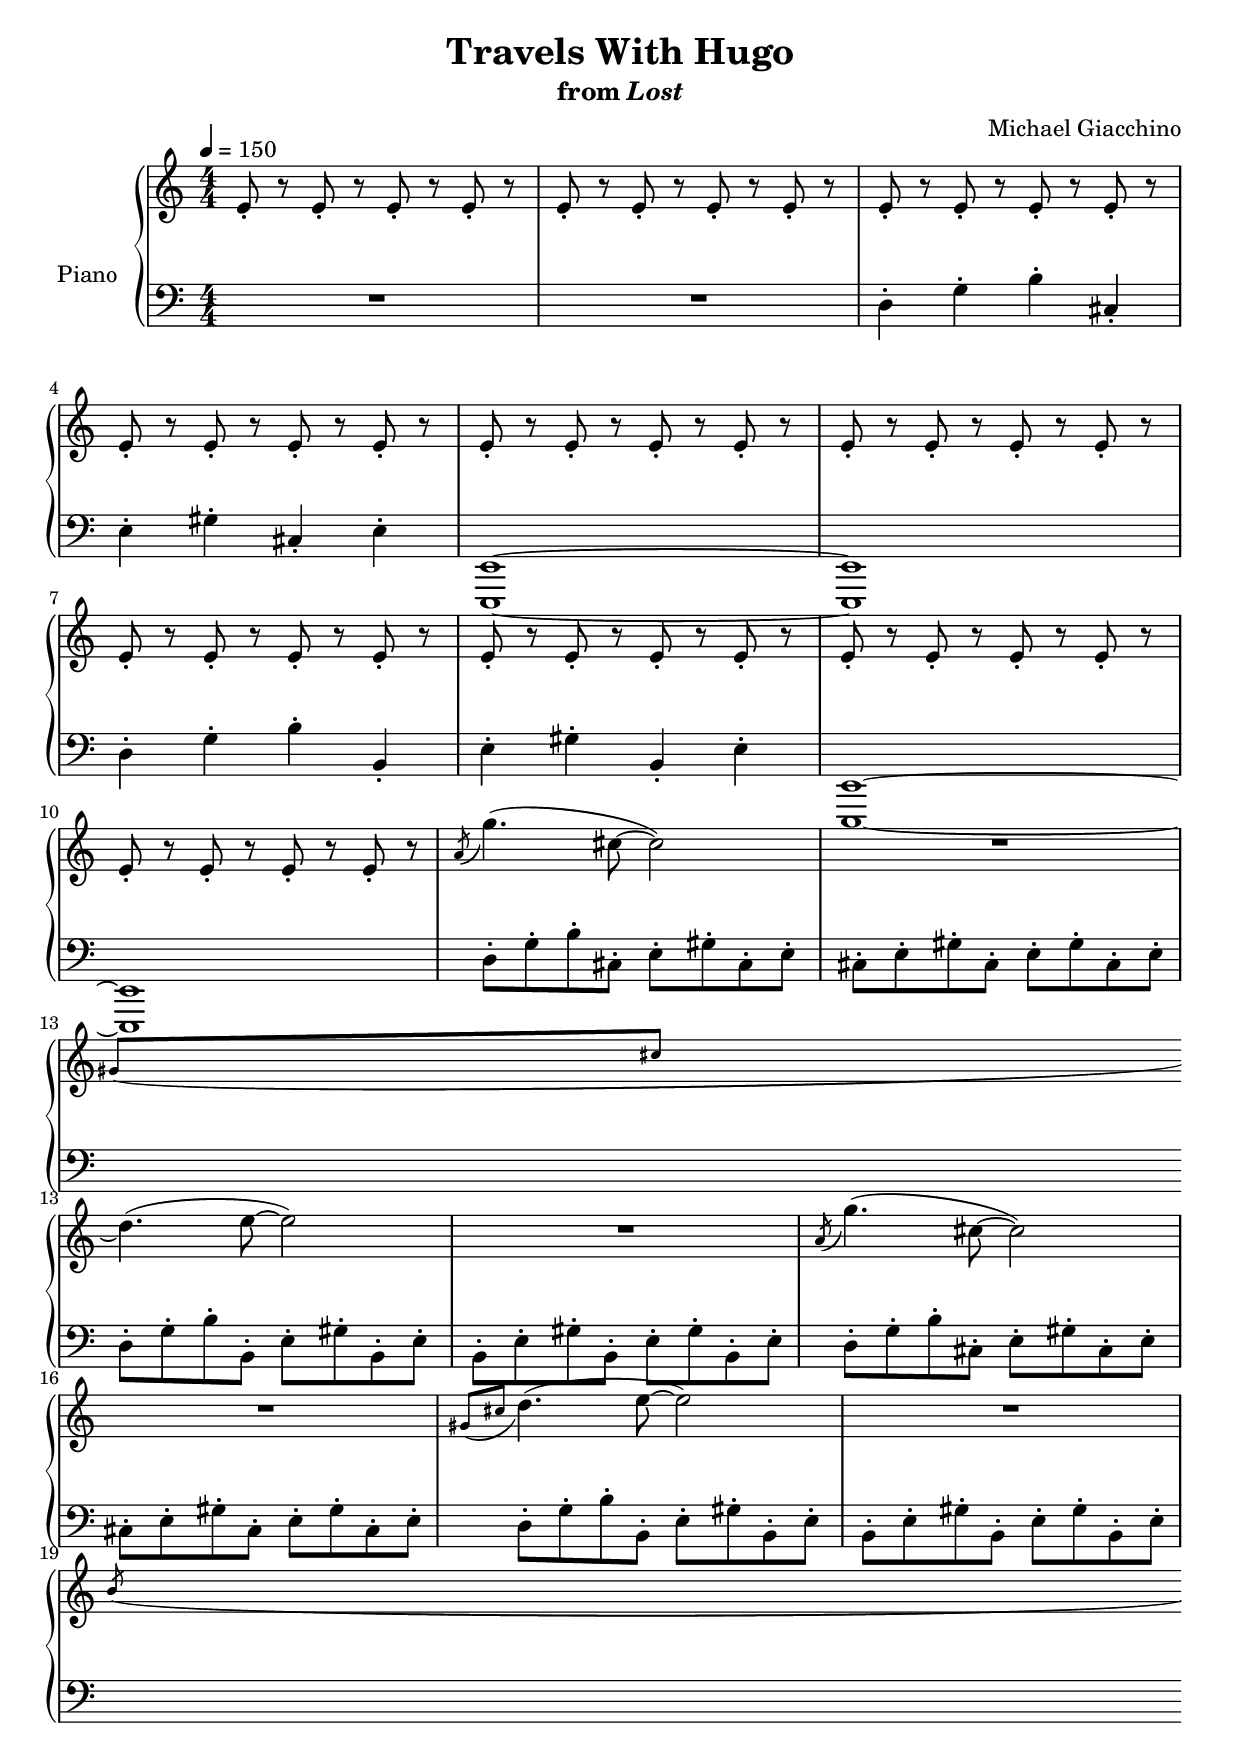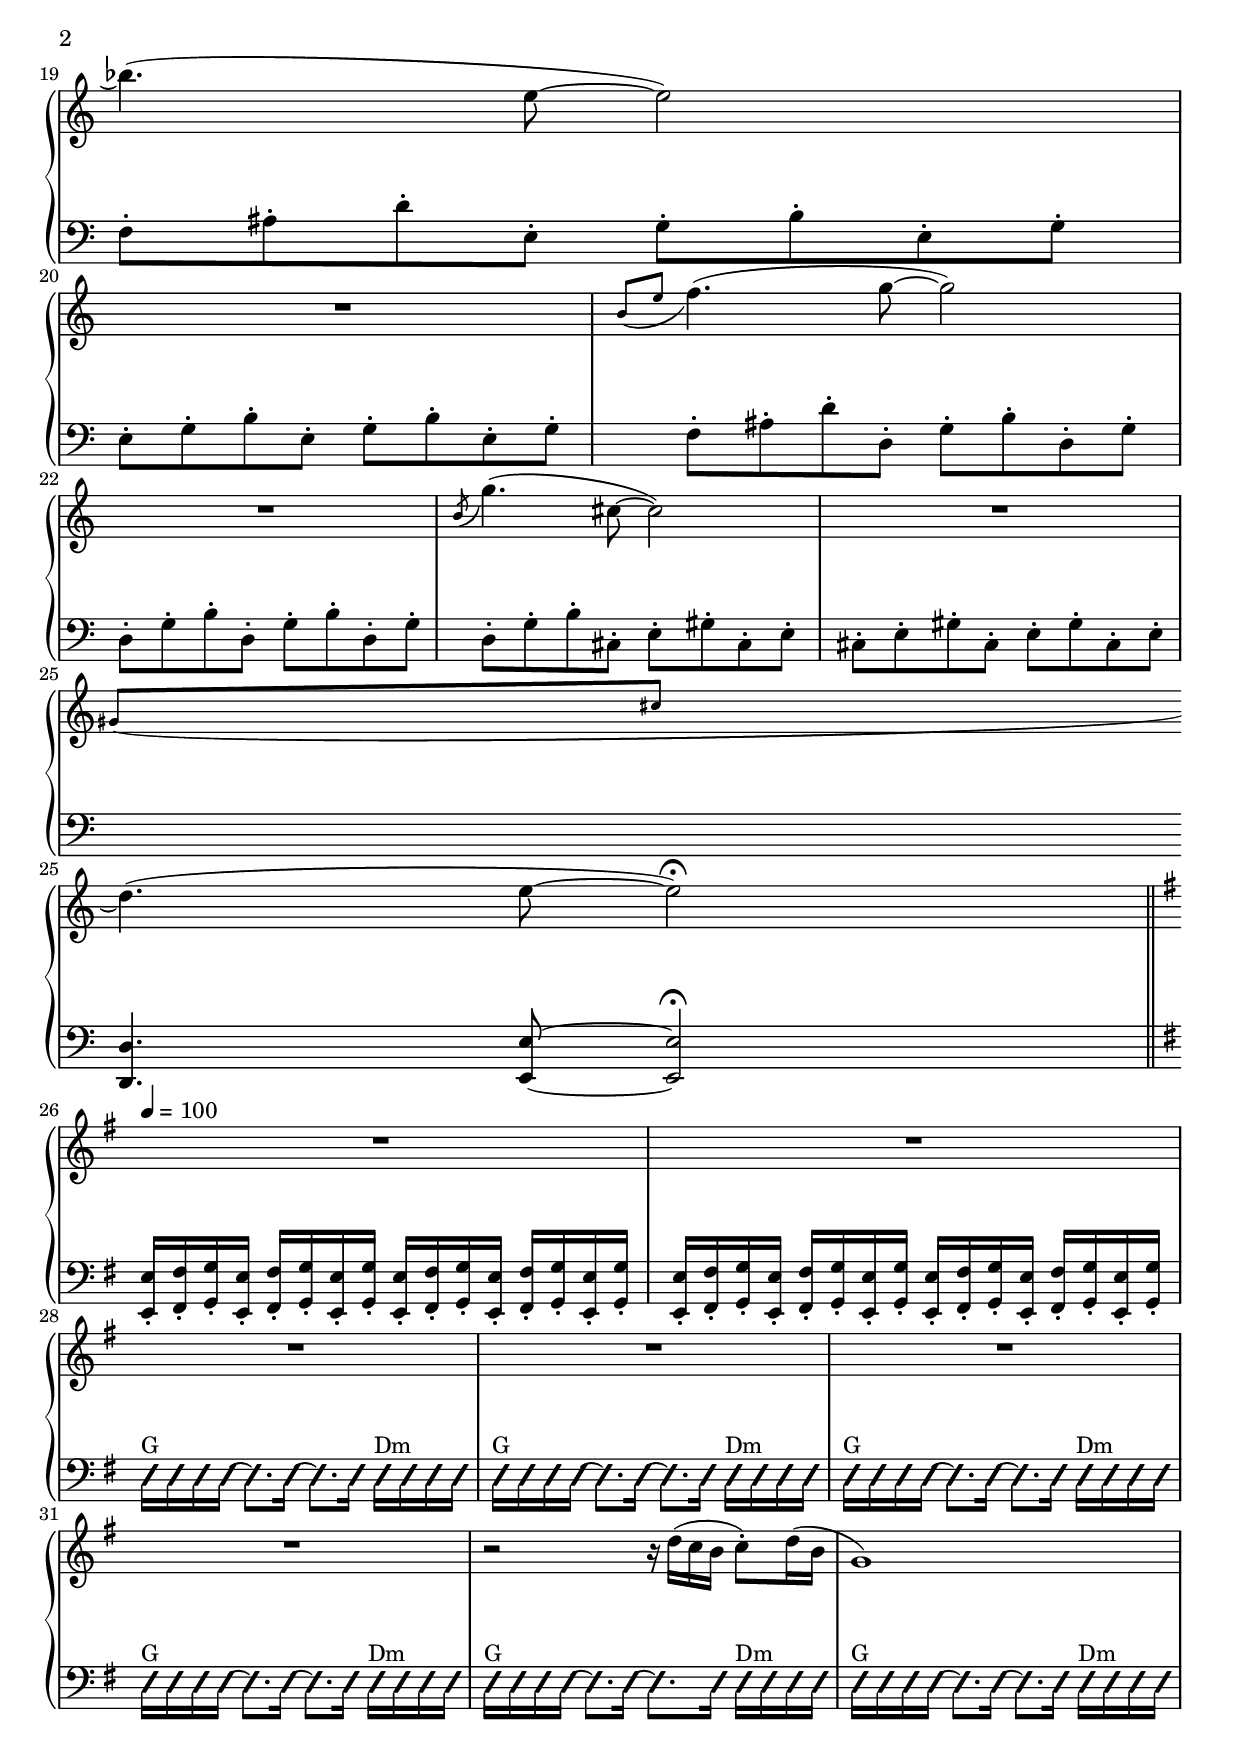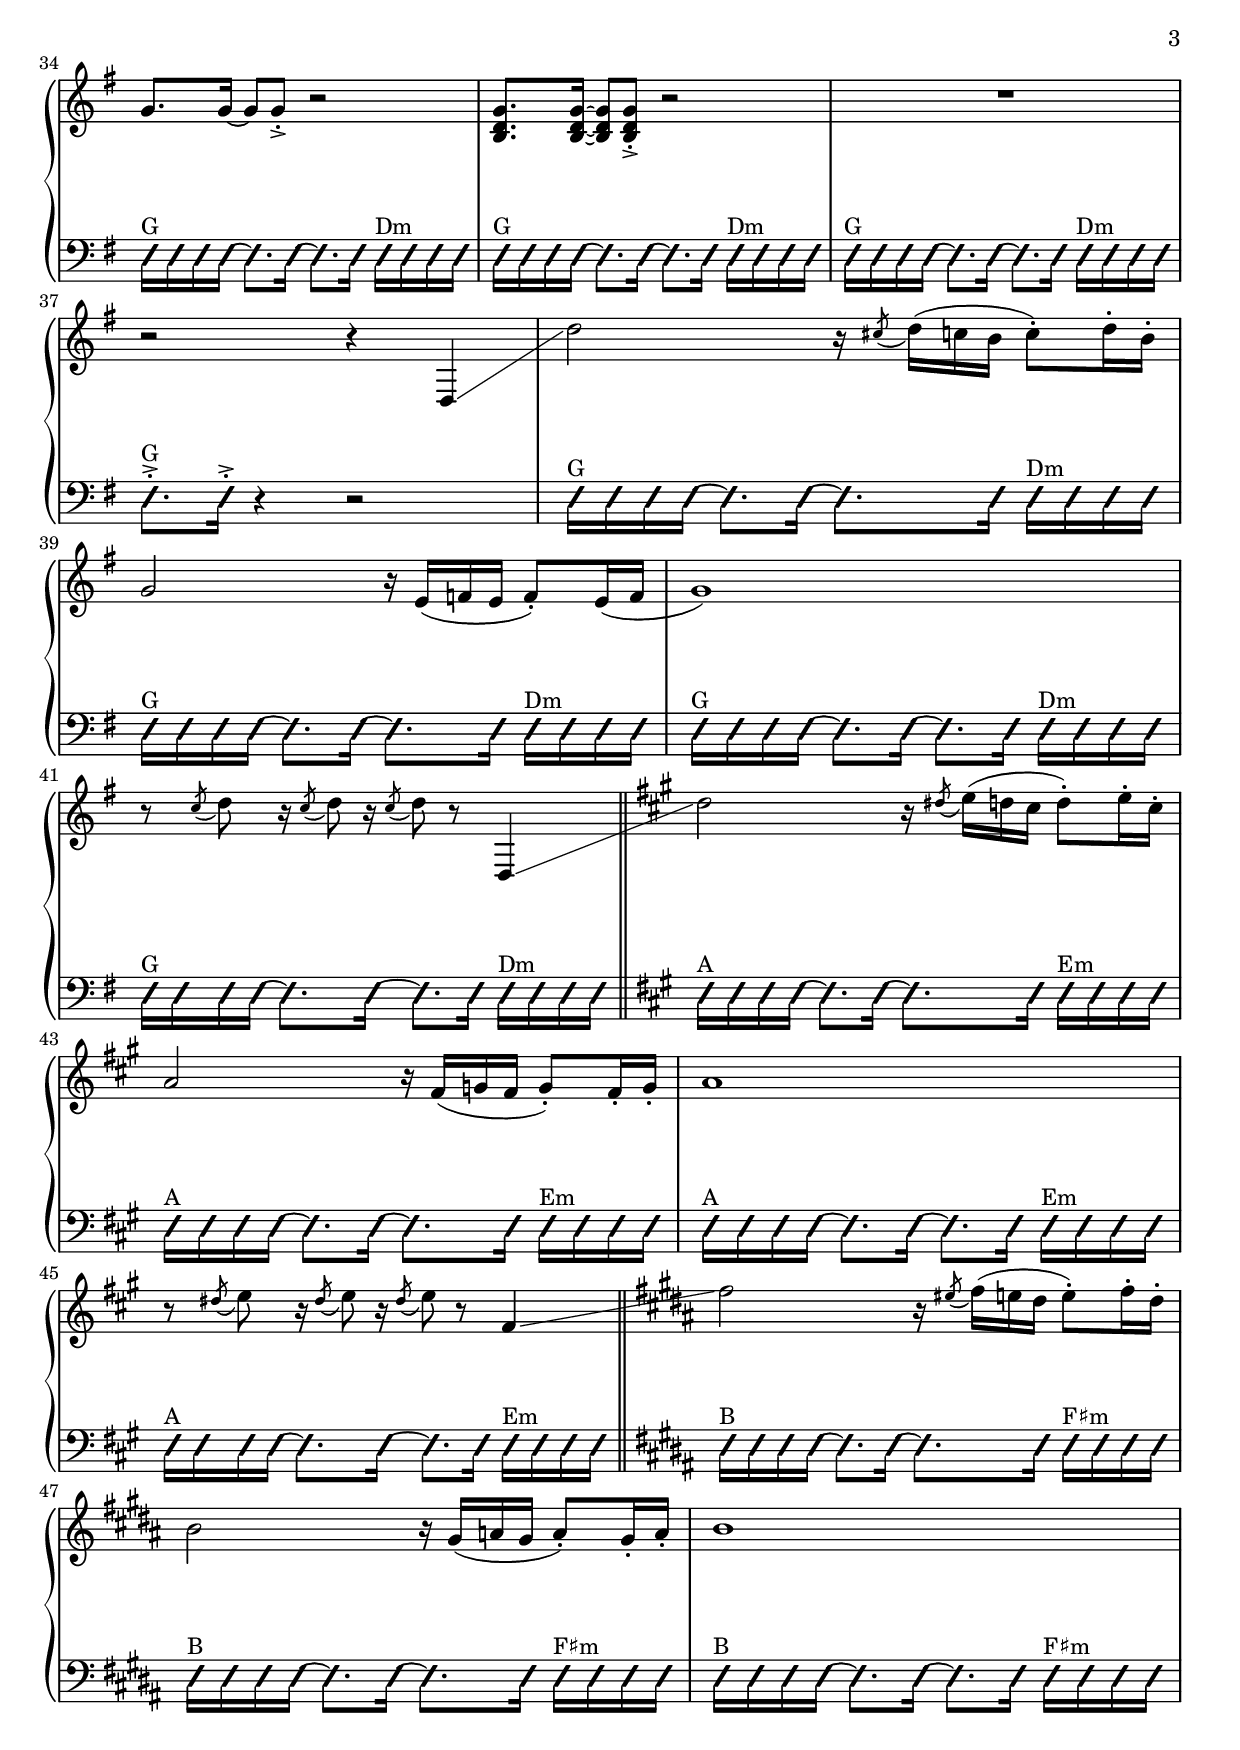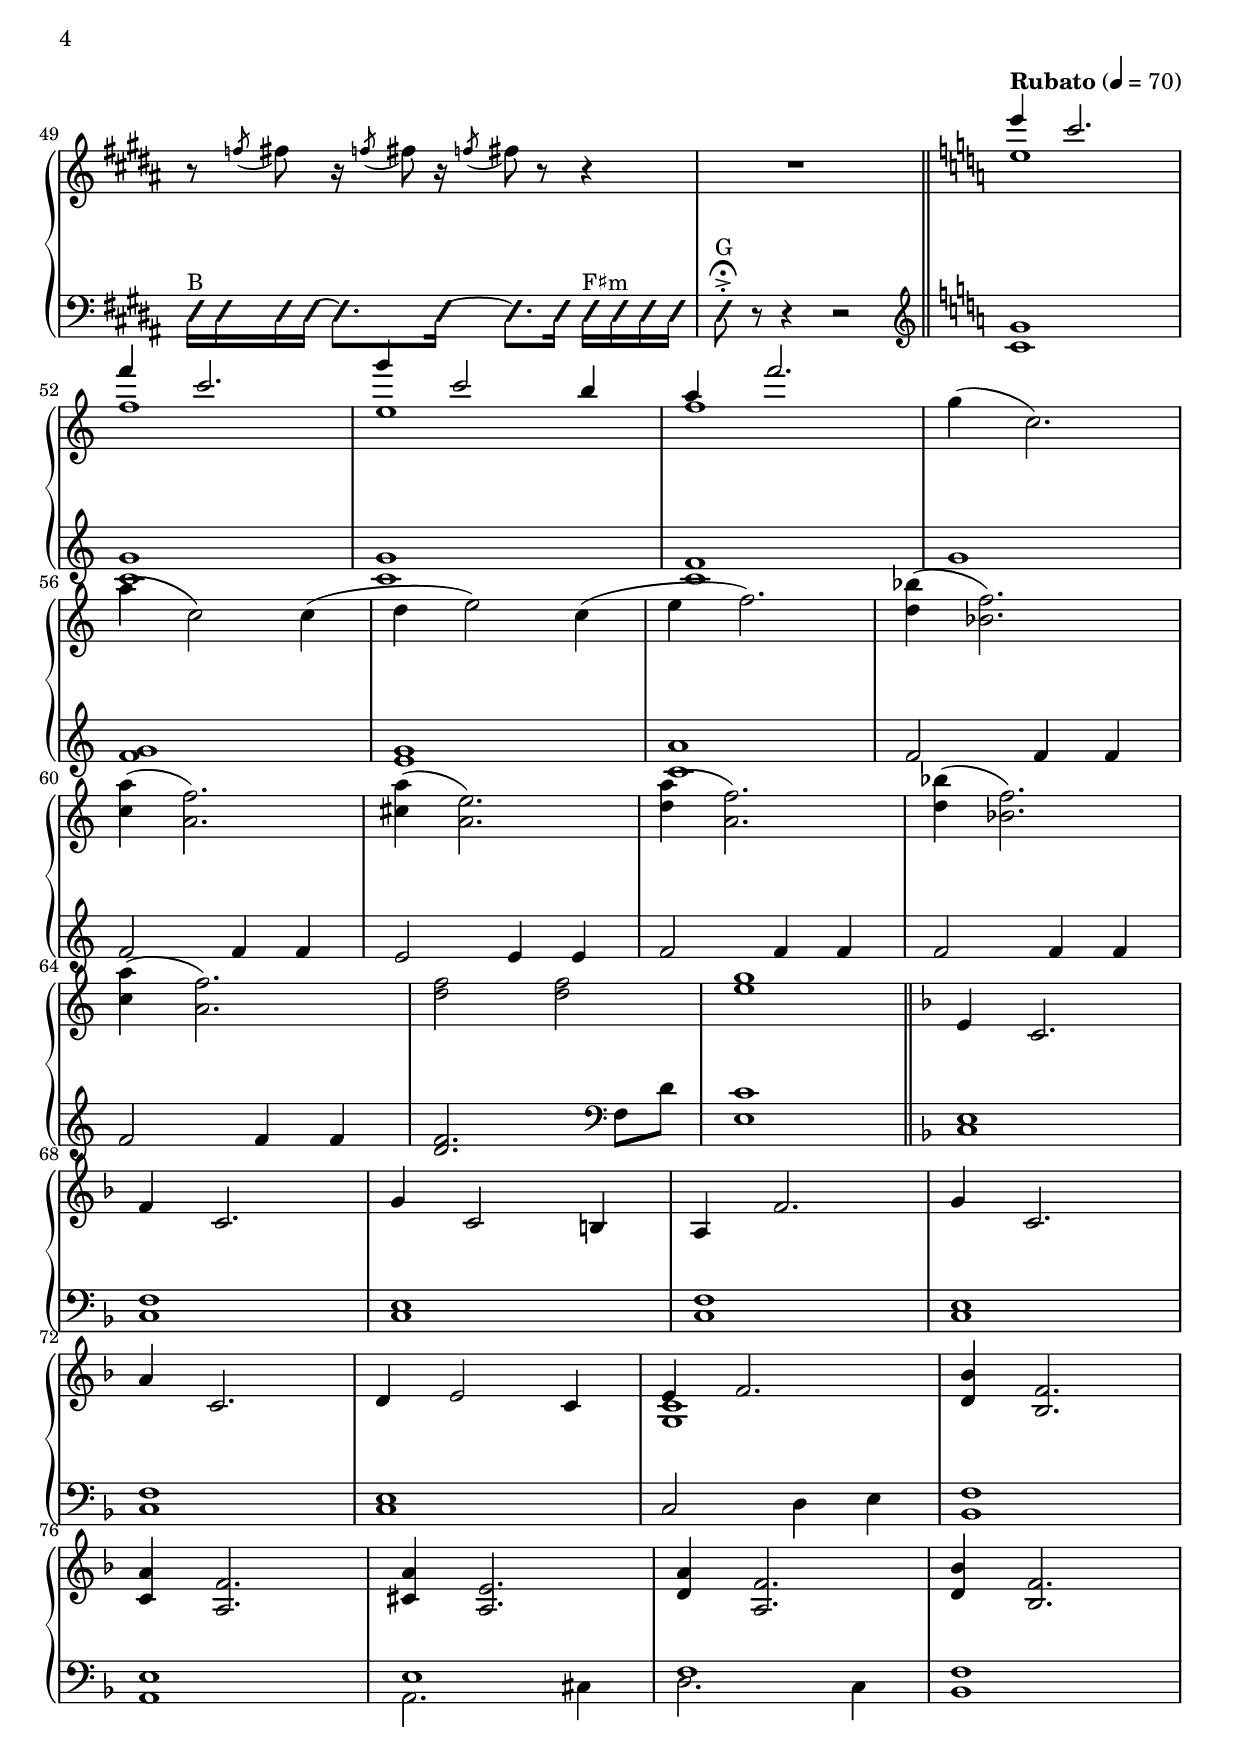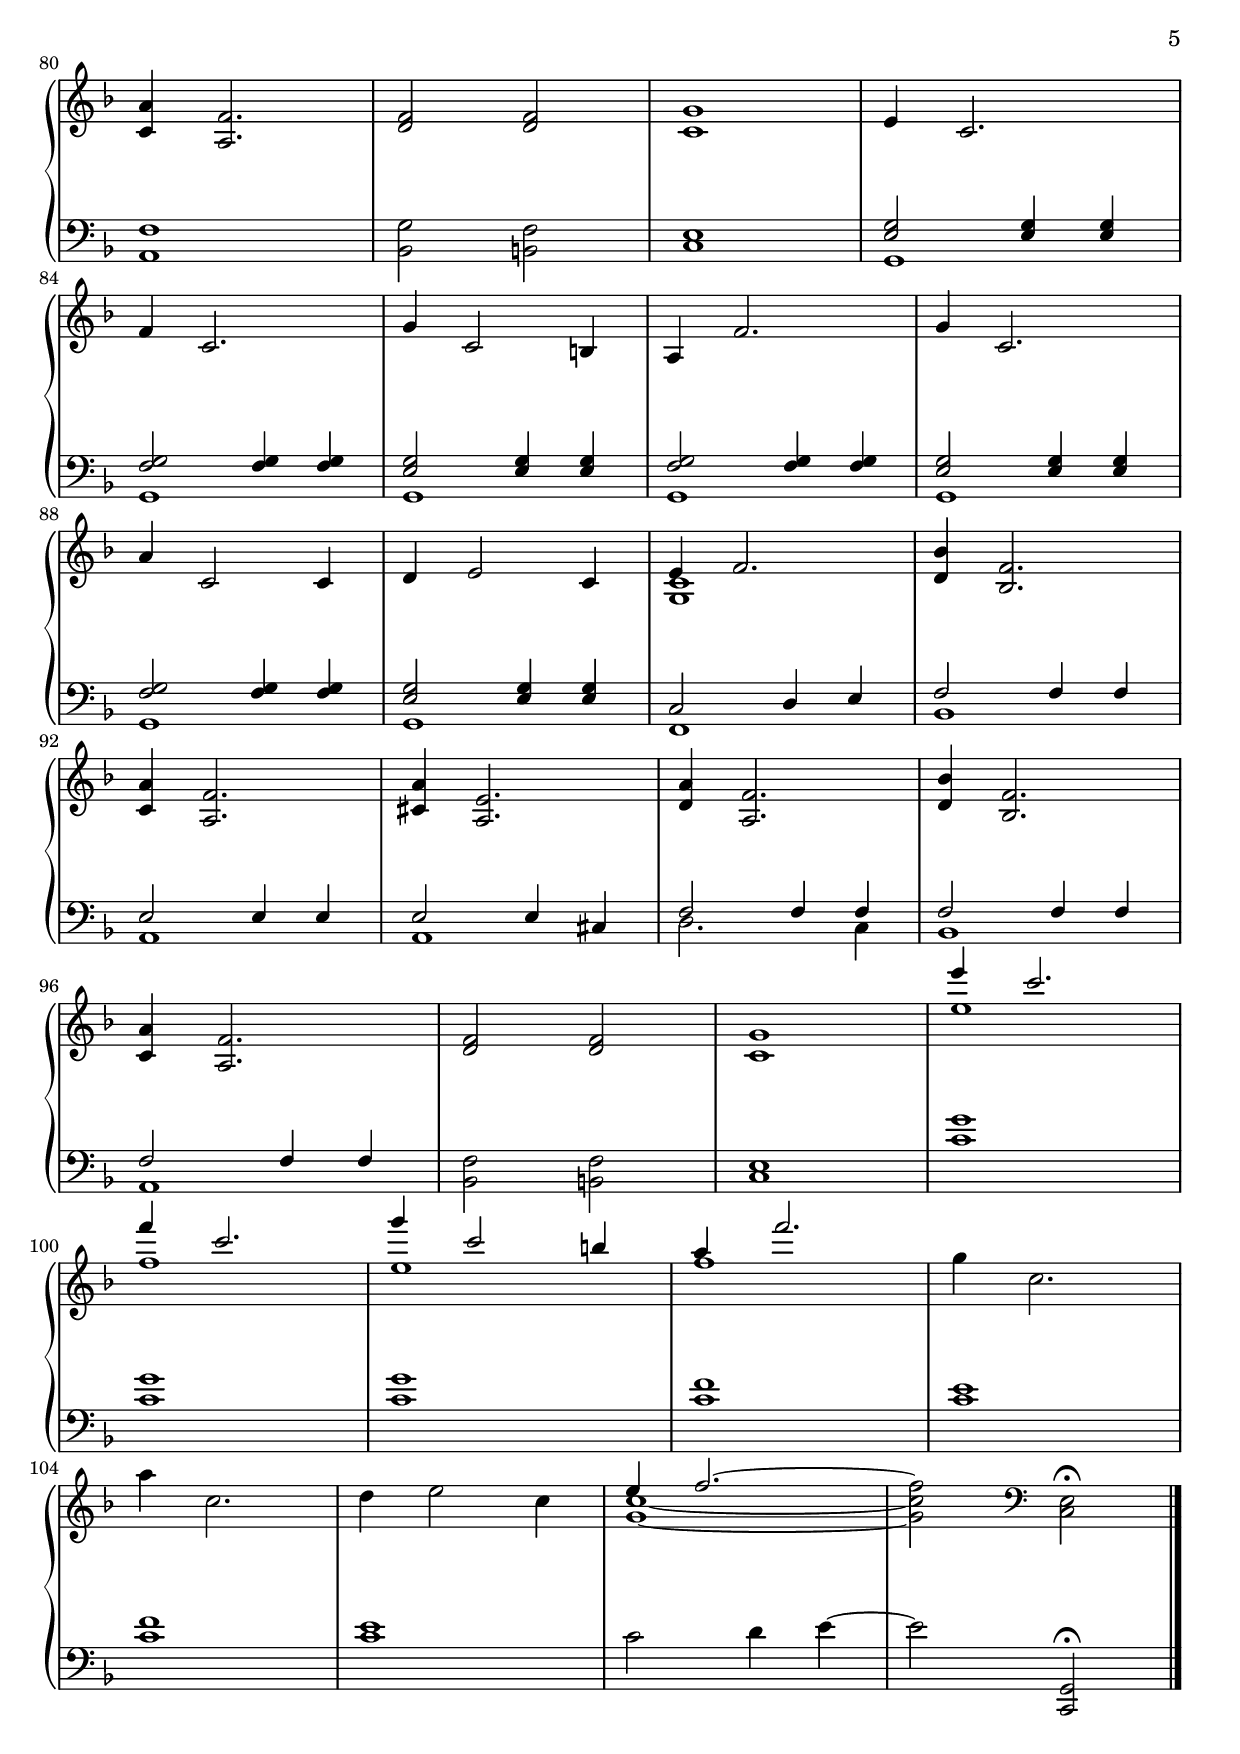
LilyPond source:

\version "2.12.2"

\header {
  title = "Travels With Hugo"
  subtitle = \markup { "from" \italic "Lost" }
  composer = "Michael Giacchino"
}

global = {
  \tempo 4 = 150
  \key c \major
  \time 4/4
  \numericTimeSignature
  s1*3\break
  s1*3\break
  s1*3\break
  s1*3\break
  s1*3\break
  s1*3\break
  s1*3\break
  s1*3\break
  s1
  \bar "||"
  \key g \major
  \tempo 4 = 100
  s1*2\break
  s1*3\break
  s1*3\break
  s1*3\break
  s1*2\break
  s1*2\break
  s1
  \bar "||"
  \key a \major
  s1
  s1*2\break
  s1
  \bar "||"
  \key b \major
  s1
  s1*2\break
  s1*2
  \bar "||"
  \key c \major
  \tempo "Rubato" 4 = 70
  s1\break
  s1*4\break
  s1*4\break
  s1*4\break
  s1*3
  \bar "||"
  \key f \major
  s1\break
  s1*4\break
  s1*4\break
  s1*4\break
  s1*4\break
  s1*4\break
  s1*4\break
  s1*4\break
  s1*4\break
  s1*4\break
  s1*4\break
  \bar "|."
}

upper = \relative c' {
  \clef treble
  e8-. r e-. r e-. r e-. r
  e-. r e-. r e-. r e-. r
  e-. r e-. r e-. r e-. r

  e-. r e-. r e-. r e-. r
  e-. r e-. r e-. r e-. r
  e-. r e-. r e-. r e-. r

  e-. r e-. r e-. r e-. r
  e-. r e-. r e-. r e-. r
  e-. r e-. r e-. r e-. r

  e-. r e-. r e-. r e-. r
  \acciaccatura a8 g'4.( cis,8~ cis2)
  R1
  % XXX: apparently a \break right before an \acciaccatura must appear here,
  % not in the global context
  \break

  \acciaccatura { gis8[ cis] } d4.( e8~ e2)
  R1
  \acciaccatura a,8 g'4.( cis,8~ cis2)

  R1
  \acciaccatura { gis8[ cis] } d4.( e8~ e2)
  R1
  \break

  \acciaccatura b8 bes'4.( e,8~ e2)
  R1
  \acciaccatura { b8[ e] } f4.( g8~ g2)

  R1
  \acciaccatura b,8 g'4.( cis,8~ cis2)
  R1
  \break

  \acciaccatura { gis8[ cis] } d4.( e8~ e2\fermata)
  R1*6
  r2 r16 d( c b c8-.) d16( b
  g1)

  g8. g16~ g8 g-.-> r2
  <b, d g>8. <b d g>16~ <b d g>8 <b d g>-.-> r2
  R1

  r2 r4 d,4\glissando
  d''2 r16 \acciaccatura cis8 d16( c b c8-.) d16-. b-.

  g2 r16 e( f e f8-.) e16( f
  g1)

  r8 \acciaccatura c8 d r16 \acciaccatura c8 d r16 \acciaccatura c8 d r8 d,,4\glissando
  d''2 r16 \acciaccatura dis8 e16( d cis d8-.) e16-. cis-.

  a2 r16 fis( g fis g8-.) fis16-. g-.
  a1

  r8 \acciaccatura dis8 e r16 \acciaccatura dis8 e r16 \acciaccatura dis8 e r8 fis,4\glissando
  fis'2 r16 \acciaccatura eis8 fis16( e dis e8-.) fis16-. dis-.

  b2 r16 gis16( a gis a8-.) gis16-. a-.
  b1

  r8 \acciaccatura f'8 fis r16 \acciaccatura f8 fis r16 \acciaccatura f8 fis r8 r4
  R1
  <<
    {
      e'4 c2.
      f4 c2.
      g'4 c,2 b4
      a f'2.
    }
  \\
    {
      e,1
      f
      e
      f
    }
  >>
  g4( c,2.)

  a'4( c,2) c4(
  d e2) c4(
  e f2.)
  <d bes'>4( <bes f'>2.)

  <c a'>4( <a f'>2.)
  <cis a'>4( <a e'>2.)
  <d a'>4( <a f'>2.)
  <d bes'>4( <bes f'>2.)

  <c a'>4( <a f'>2.)
  <d f>2 <d f>
  <e g>1
  e,4 c2.

  f4 c2.
  g'4 c,2 b4
  a f'2.
  g4 c,2.

  a'4 c,2.
  d4 e2 c4
  << { e f2. } \\ { <g, c>1 } >>
  <d' bes'>4 <bes f'>2.

  <c a'>4 <a f'>2.
  <cis a'>4 <a e'>2.
  <d a'>4 <a f'>2.
  <d bes'>4 <bes f'>2.

  <c a'>4 <a f'>2.
  <d f>2 <d f>
  <c g'>1
  e4 c2.

  f4 c2.
  g'4 c,2 b4
  a f'2.
  g4 c,2.

  a'4 c,2 c4
  d e2 c4
  << { e f2. } \\ { <g, c>1 } >>
  <d' bes'>4 <bes f'>2.

  <c a'>4 <a f'>2.
  <cis a'>4 <a e'>2.
  <d a'>4 <a f'>2.
  <d bes'>4 <bes f'>2.

  <c a'>4 <a f'>2.
  <d f>2 <d f>
  <c g'>1
  <<
    {
      e''4 c2.
      f4 c2.
      g'4 c,2 b4
      a4 f'2.
    }
  \\
    {
      e,1
      f
      e
      f
    }
  >>
  g4 c,2.

  a'4 c,2.
  d4 e2 c4
  <<
    {
      e f2.~
      % XXX: produces a harmless warning about clashing note columns
      \voiceTwo
      f2
    }
  \\
    {
      <g, c>1~
      % XXX: same as above
      \voiceTwo
      <g c>2
    }
  >>
  \clef bass
  <c,, e>2\fermata
}

lower = \relative c {
  \clef bass
  R1*2
  d4-. g-. b-. cis,-.

  e-. gis-. cis,-. e-.
  <e,, e'>1~
  <e e'>

  d''4-.g-. b-. b,-.
  e-. gis-. b,-. e-.
  <e,, e'>1~

  <e e'>
  d''8-. g-. b-. cis,-. e-. gis-. cis,-. e-.
  cis-. e-. gis-. cis,-. e-. gis-. cis,-. e-.

  d-. g-. b-. b,-. e-. gis-. b,-. e-.
  b-. e-. gis-. b,-. e-. gis-. b,-. e-.
  d-. g-. b-. cis,-. e-. gis-. cis,-. e-.

  cis-. e-. gis-. cis,-. e-. gis-. cis,-. e-.
  d-. g-. b-. b,-. e-. gis-. b,-. e-.
  b-. e-. gis-. b,-. e-. gis-. b,-. e-.

  f-. ais-. d-. e,-. g-. b-. e,-. g-.
  e-. g-. b-. e,-. g-. b-. e,-. g-.
  f-. ais-. d-. d,-. g-. b-. d,-. g-.

  d-. g-. b-. d,-. g-. b-. d,-. g-.
  d-. g-. b-. cis,-. e-. gis-. cis,-. e-.
  cis-. e-. gis-. cis,-. e-. gis-. cis,-. e-.

  <d, d'>4. <e e'>8~ <e e'>2\fermata
  <e e'>16-. <fis fis'>-. <g g'>-. <e e'>-. <fis fis'>-. <g g'>-. <e e'>-. <g g'>-. <e e'>-. <fis fis'>-. <g g'>-. <e e'>-. <fis fis'>-. <g g'>-. <e e'>-. <g g'>-.
  <e e'>-. <fis fis'>-. <g g'>-. <e e'>-. <fis fis'>-. <g g'>-. <e e'>-. <g g'>-. <e e'>-. <fis fis'>-. <g g'>-. <e e'>-. <fis fis'>-. <g g'>-. <e e'>-. <g g'>-.

  \improvisationOn
  e'16^"G" e e e~ e8. e16~ e8. e16 e^"Dm" e e e
  e16^"G" e e e~ e8. e16~ e8. e16 e^"Dm" e e e
  e16^"G" e e e~ e8. e16~ e8. e16 e^"Dm" e e e

  e16^"G" e e e~ e8. e16~ e8. e16 e^"Dm" e e e
  e16^"G" e e e~ e8. e16~ e8. e16 e^"Dm" e e e
  e16^"G" e e e~ e8. e16~ e8. e16 e^"Dm" e e e

  e16^"G" e e e~ e8. e16~ e8. e16 e^"Dm" e e e
  e16^"G" e e e~ e8. e16~ e8. e16 e^"Dm" e e e
  e16^"G" e e e~ e8. e16~ e8. e16 e^"Dm" e e e

  e8.-.->^"G" e16-.-> r4 r2
  e16^"G" e e e~ e8. e16~ e8. e16 e^"Dm" e e e

  e16^"G" e e e~ e8. e16~ e8. e16 e^"Dm" e e e
  e16^"G" e e e~ e8. e16~ e8. e16 e^"Dm" e e e

  e16^"G" e e e~ e8. e16~ e8. e16 e^"Dm" e e e
  e16^"A" e e e~ e8. e16~ e8. e16 e^"Em" e e e

  e16^"A" e e e~ e8. e16~ e8. e16 e^"Em" e e e
  e16^"A" e e e~ e8. e16~ e8. e16 e^"Em" e e e

  e16^"A" e e e~ e8. e16~ e8. e16 e^"Em" e e e
  e16^"B" e e e~ e8. e16~ e8. e16 e^"F♯m" e e e

  e16^"B" e e e~ e8. e16~ e8. e16 e^"F♯m" e e e
  e16^"B" e e e~ e8. e16~ e8. e16 e^"F♯m" e e e

  e16^"B" e e e~ e8. e16~ e8. e16 e^"F♯m" e e e
  \once \override TextScript #'script-priority = #5000
  e8-.->\fermata^"G" r8 r4 r2
  \clef treble
  \improvisationOff
  <c' g'>1

  <c g'>
  <c g'>
  <c f>
  g'

  <f g>
  <e g>
  <c a'>
  f2 f4 f

  f2 f4 f
  e2 e4 e
  f2 f4 f
  f2 f4 f

  f2 f4 f
  <d f>2. \clef bass f,8 d'
  <e, c'>1
  <c e>

  <c f>
  <c e>
  <c f>
  <c e>

  <c f>
  <c e>
  c2 d4 e
  <bes f'>1

  <a e'>
  <<
    {
      e'1
      f
    }
  \\
    {
      a,2. cis4
      d2. c4
    }
  >>
  <bes f'>1

  <a f'>
  <bes g'>2 <b f'>
  <c e>1
  <<
    {
      <e g>2 <e g>4 <e g>

      <f g>2 <f g>4 <f g>
      <e g>2 <e g>4 <e g>
      <f g>2 <f g>4 <f g>
      <e g>2 <e g>4 <e g>

      <f g>2 <f g>4 <f g>
      <e g>2 <e g>4 <e g>
      c2 d4 e
      f2 f4 f

      e2 e4 e
      e2 e4 cis
      f2 f4 f
      f2 f4 f

      f2 f4 f
    }
  \\
    {
      g,1

      g
      g
      g
      g

      g
      g
      f
      bes

      a
      a
      d2. c4
      bes1

      a
    }
  >>
  <bes f'>2 <b f'>
  <c e>1
  <c' g'>

  <c g'>
  <c g'>
  <c f>
  <c e>

  <c f>
  <c e>
  c2 d4 e~
  e2 <c,, g'>\fermata
}

dynamics = {
  s1*10\p
  s1*14\mp
  s1\mf
  s32\p s32 s32\< s32*58 s32\! s32 s32\ff
  s1*23
  s1*8\p
  s1*24\p
  s1*25\mp
}

pedal = {
}

chordnames = \chordmode {
}

\include "../template_piano_solo.ly"
